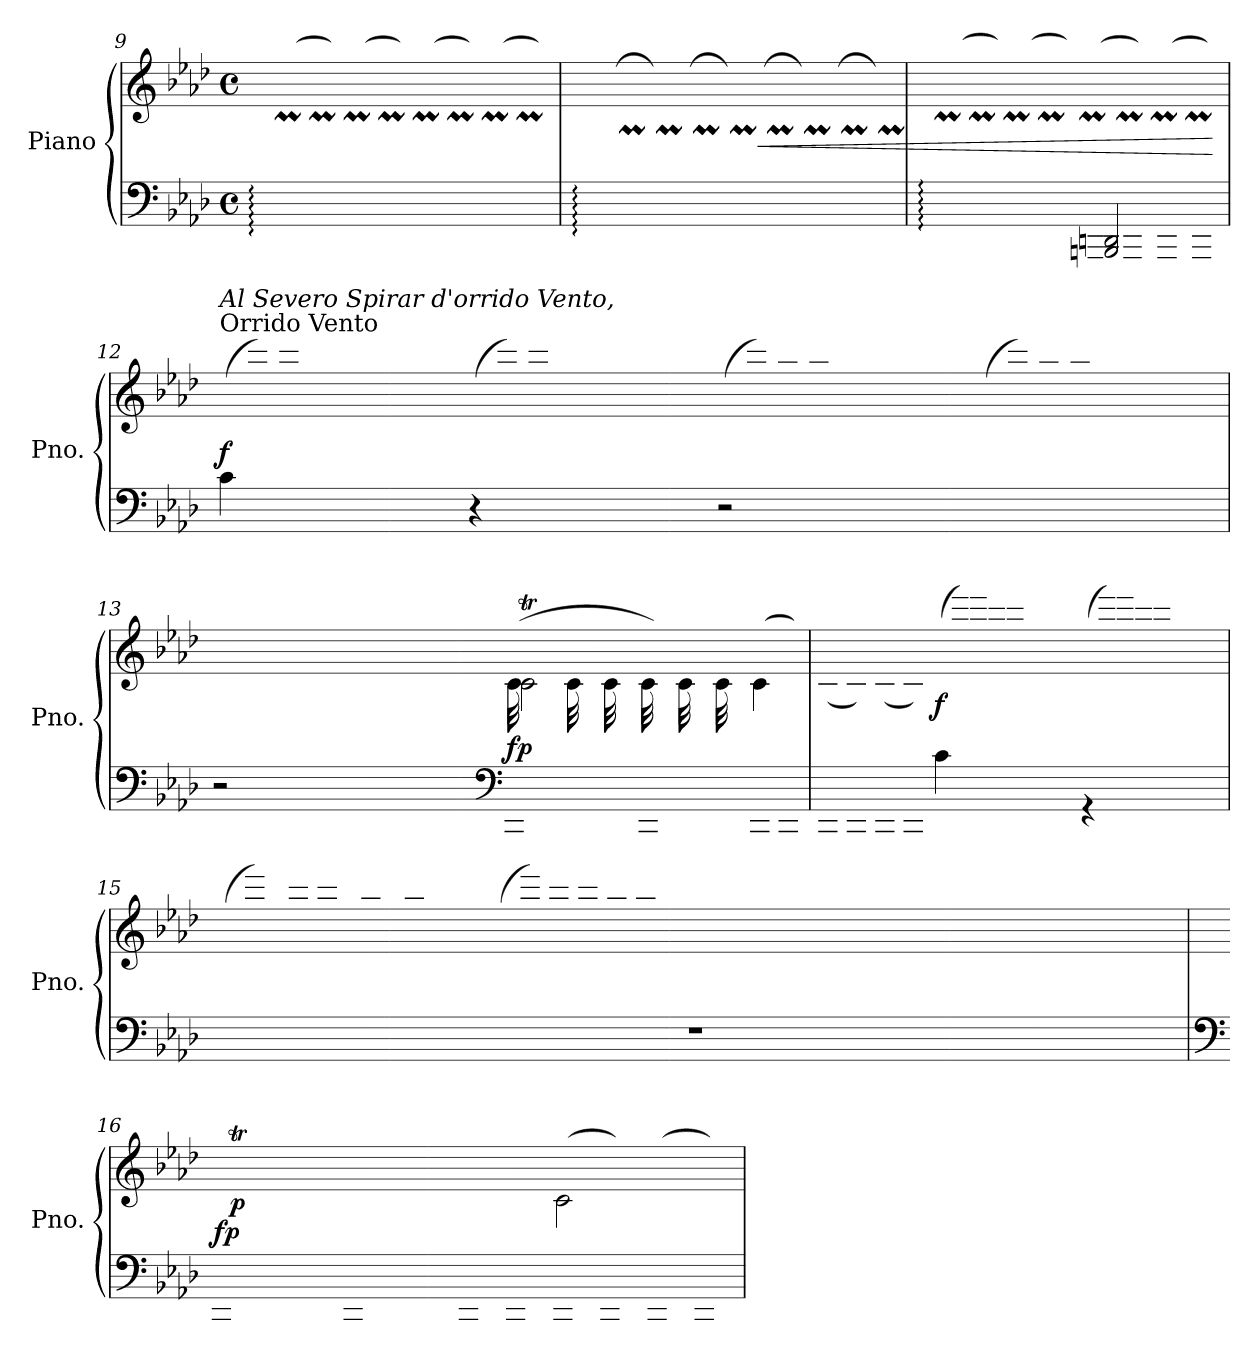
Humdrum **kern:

**kern	**kern	**dynam
*part1	*part1	*part1
*staff2	*staff1	*staff1/2
*I"Piano	*	*
*I'Pno.	*	*
!!LO:LB:g=z
*clefF4	*clefG2	*
*k[b-e-a-d-]	*k[b-e-a-d-]	*
*M4/4	*M4/4	*
*met(c)	*met(c)	*
=9	=9	=9
*^	*^	*
8FFi/yy:' 8Fi/yy:'L	1BBniyy 1Dniyy	(8gi/yy' 8bni/yy'L	8ddnmi\Lyy	.
8FFi/yy' 8Fi/yy'	.	8gi/yy' 8bi/yy')	8ddmi\yy	.
8FFi/yy' 8Fi/yy'	.	(8gi/yy' 8bi/yy'	8ddmi\yy	.
8FFi/yy' 8Fi/yy'J	.	8gi/yy' 8bi/yy'J)	8ddmi\Jyy	.
8FFi/yy' 8Fi/yy'L	.	(8gi/yy' 8bi/yy'L	8ddmi\Lyy	.
8FFi/yy' 8Fi/yy'	.	8gi/yy' 8bi/yy')	8ddmi\yy	.
8FFi/yy' 8Fi/yy'	.	(8gi/yy' 8bi/yy'	8ddmi\yy	.
8FFi/yy' 8Fi/yy'J	.	8gi/yy' 8bi/yy'J)	8ddmi\Jyy	.
=10	=10	=10	=10	=10
8FF#Xi/yy:' 8F#Xi/yy:'L	1AAniyy 1Ciyy	(8ani\yy' 8cci\yy'L	8ee-Mi\Lyy	.
8FF#i/yy' 8F#i/yy'	.	8ai\yy' 8cci\yy')	8ee-Mi\yy	.
8FF#i/yy' 8F#i/yy'	.	(8ai\yy' 8cci\yy'	8ee-Mi\yy	.
8FF#i/yy' 8F#i/yy'J	.	8ai\yy' 8cci\yy'J)	8ee-Mi\Jyy	.
!	!	!	!	!LO:HP:b
8FF#i/yy' 8F#i/yy'L	.	(8ai\yy' 8cci\yy'L	8ee-Mi\Lyy	<
8FF#i/yy' 8F#i/yy'	.	8ai\yy' 8cci\yy')	8ee-Mi\yy	.
8FF#i/yy' 8F#i/yy'	.	(8ai\yy' 8cci\yy'	8ee-Mi\yy	.
8FF#i/yy' 8F#i/yy'J	.	8ai\yy' 8cci\yy'J)	8ee-Mi\Jyy	.
=11	=11	=11	=11	=11
8GGi/yy:' 8Gi/yy:'L	2Ci/yy 2Dni/yy	(8gi/yy' 8cci/yy'L	8ddnmi\Lyy	.
8GGi/yy' 8Gi/yy'	.	8gi/yy' 8cci/yy')	8ddmi\yy	.
8GGi/yy' 8Gi/yy'	.	(8gi/yy' 8cci/yy'	8ddmi\yy	.
8GGi/yy' 8Gi/yy'J	.	8gi/yy' 8cci/yy'J)	8ddmi\Jyy	.
8GGGi/:' 8GGi/yy:'L	2BBBni/ 2DDni/	(8gi/yy' 8bni/yy'L	8ddmi\Lyy	.
8GGGi/' 8GGi/yy'	.	8gi/yy' 8bi/yy')	8ddmi\yy	.
8GGGi/' 8GGi/yy'	.	(8gi/yy' 8bi/yy'	8ddmi\yy	.
8GGGi/' 8GGi/yy'J	.	8gi/yy' 8bi/yy'J)	8ddmi\Jyy	.
*v	*v	*	*	*
*	*v	*v	*
.	.	[
!!LO:LB:g=z
=12	=12	=12
!	!LO:TX:a:t=Orrido Vento	!
!	!LO:TX:a:i:t=Al Severo Spirar d'orrido Vento,	!
!	!	!LO:DY:b
4Ci\yy 4E-i\yy 4Gi\yy 4ci\	(32cci\LLLyy	f
.	32ccci\)	.
.	32ccci\	.
.	32ggi\yy	.
.	32ggi\yy	.
.	32ee-i\yy	.
.	32ee-i\yy	.
.	32cci\JJJyy	.
4r	(32cci\LLLyy	.
.	32ccci\)	.
.	32ccci\	.
.	32ggi\yy	.
.	32ggi\yy	.
.	32ee-i\yy	.
.	32ee-i\yy	.
.	32cci\JJJyy	.
2r	(32cci\LLLyy	.
.	32ccci\)	.
.	32bb-i\	.
.	32aa-i\	.
.	32ggi\yy	.
.	32ffi\yy	.
.	32ee-i\yy	.
.	32ddni\JJJyy	.
.	(32cci\LLLyy	.
.	32ccci\)	.
.	32bb-i\	.
.	32aa-i\	.
.	32ggi\yy	.
.	32ffi\yy	.
.	32ee-i\yy	.
.	32ddi\JJJyy	.
!!LO:PB:g=z
=13	=13	=13
*	*^	*
*	*	*^	*
2r	(>32cci/LLLyy	2ryy	2ryy	.
.	32gi/yy	.	.	.
.	32cci/yy	.	.	.
.	32ee-i/yy)	.	.	.
.	(>32cci/yy	.	.	.
.	32gi/yy	.	.	.
.	32cci/yy	.	.	.
.	32ee-i/JJJyy)	.	.	.
.	(>32cci/LLLyy	.	.	.
.	32gi/yy	.	.	.
.	32cci/yy	.	.	.
.	32ee-i/yy)	.	.	.
.	(>32cci/yy	.	.	.
.	32gi/yy	.	.	.
.	32cci/yy	.	.	.
.	32ee-i/JJJyy)	.	.	.
*clefF4	*	*	*	*
*	*	*Xtuplet	*	*
!	!	!	!	!LO:DY:b
8CCi/' 8Ci/yy'L	(8e-i/yy' 8gi/yy'L	48c!i	2cti\	fp
.	.	48dn!iyy	.	.
.	.	48c!i	.	.
.	.	48d!iyy	.	.
.	.	48c!i	.	.
.	.	48d!iyy	.	.
8CCi/' 8Ci/yy'	8e-i/yy' 8gi/yy')	48c!i	.	.
.	.	48d!iyy	.	.
.	.	48c!i	.	.
.	.	48d!iyy	.	.
.	.	48c!i	.	.
.	.	48d!iyy	.	.
8CCi/' 8Ci/yy'	(8e-i/yy' 8gi/yy'	4c!i	.	.
8CCi/' 8Ci/yy'J	8e-i/yy' 8gi/yy'J)	.	.	.
*	*v	*v	*v	*
=14	=14	=14
8CCi/' 8Ci/yy'L	(8ci/' 8e-i/yy' 8gi/yy'L	.
8CCi/' 8Ci/yy'	8ci/' 8e-i/yy' 8gi/yy')	.
8CCi/' 8Ci/yy'	(8ci/' 8e-i/yy' 8gi/yy'	.
8CCi/' 8Ci/yy'J	8ci/' 8e-i/yy' 8gi/yy'J)	.
!	!	!LO:DY:b
4Ci\yy 4E-i\yy 4Gi\yy 4ci\	(32ee-i\LLLyy	f
.	32eee-i\)	.
.	32eee-i\	.
.	32ccci\	.
.	32ccci\	.
.	32ggi\yy	.
.	32ggi\yy	.
.	32ee-i\JJJyy	.
4rGG	(32ee-i\LLLyy	.
.	32eee-i\)	.
.	32eee-i\	.
.	32ccci\	.
.	32ccci\	.
.	32ggi\yy	.
.	32ggi\yy	.
.	32ee-i\JJJyy	.
!!LO:LB:g=z
=15	=15	=15
1r	(32ee-i\LLLyy	.
.	32eee-i\)	.
.	32dddni\	.
.	32ccci\	.
.	32bbni\	.
.	32aani\	.
.	32ggi\yy	.
.	32ffi\JJJyy	.
.	(32ee-i\LLLyy	.
.	32eee-i\)	.
.	32dddi\	.
.	32ccci\	.
.	32bbi\	.
.	32aai\	.
.	32ggi\yy	.
.	32ffi\JJJyy	.
.	(32ee-i\LLLyy	.
.	32cci\yy	.
.	32ee-i\yy	.
.	32ggi\yy)	.
.	(32ee-i\yy	.
.	32cci\yy	.
.	32ee-i\yy	.
.	32ggi\JJJyy)	.
.	(32ee-i\LLLyy	.
.	32cci\yy	.
.	32ee-i\yy	.
.	32ggi\yy)	.
.	(32ee-i\yy	.
.	32cci\yy	.
.	32ee-i\yy	.
.	32ggi\JJJyy)	.
!!LO:LB:g=z
=16	=16	=16
*clefF4	*	*
*	*^	*
*	*	*^	*
!	!	!	!	!LO:DY:b
8CCi/' 8Ci/yy'L	(8g'i/Lyy	48e-iyy	2e-Ti\yy	fp
!	!	!	!	!LO:DY:b
.	.	48fiyy	.	p
.	.	48e-iyy	.	.
.	.	48fiyy	.	.
.	.	48e-iyy	.	.
.	.	48fiyy	.	.
8CCi/' 8Ci/yy'	8g'i/yy)	48e-iyy	.	.
.	.	48fiyy	.	.
.	.	48e-iyy	.	.
.	.	48fiyy	.	.
.	.	48e-iyy	.	.
.	.	48fiyy	.	.
8CCi/' 8Ci/yy'	(8g'i/yy	4e-!iyy	.	.
8CCi/' 8Ci/yy'J	8g'i/Jyy)	.	.	.
8CCi/' 8Ci/yy'L	(8e-i/yy' 8gi/yy'L	2ci\	2ryy	.
8CCi/' 8Ci/yy'	8e-i/yy' 8gi/yy')	.	.	.
8CCi/' 8Ci/yy'	(8e-i/yy' 8gi/yy'	.	.	.
8CCi/' 8Ci/yy'J	8e-i/yy' 8gi/yy'J)	.	.	.
*	*v	*v	*v	*
=	=	=
*-	*-	*-
